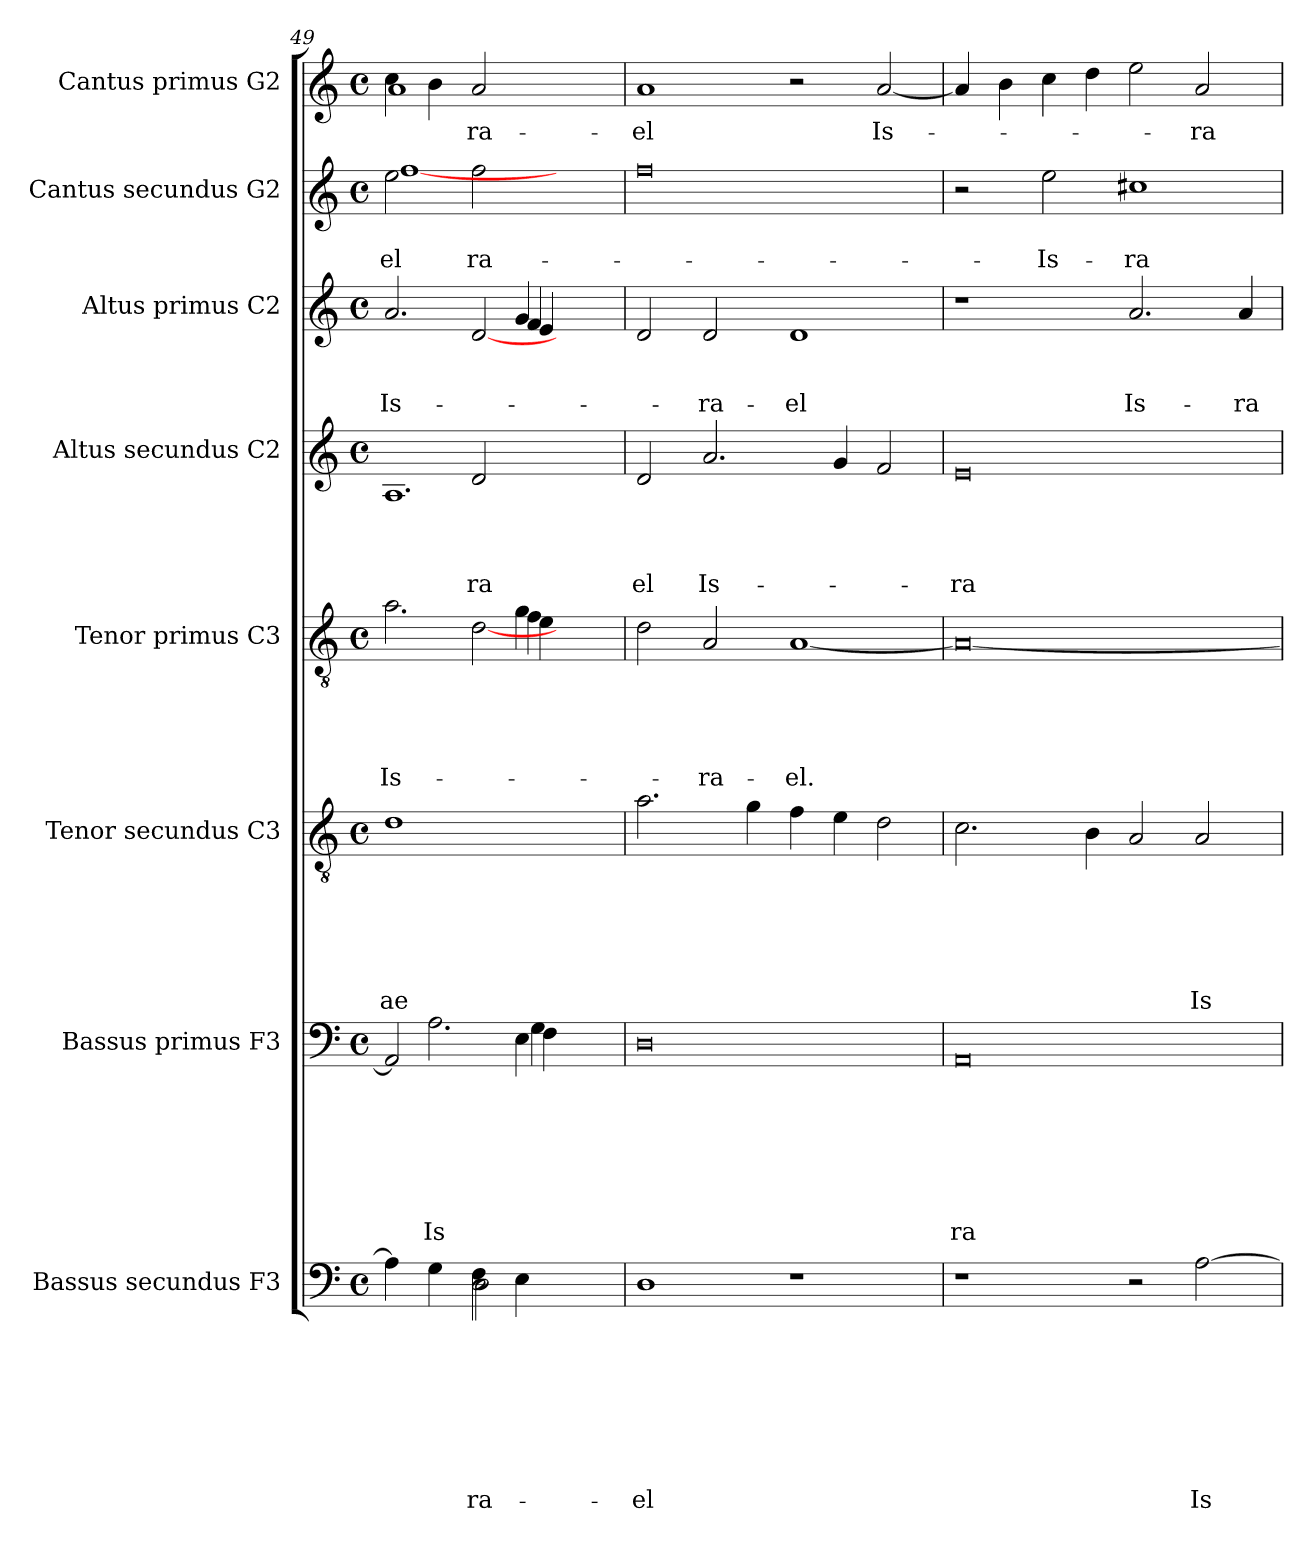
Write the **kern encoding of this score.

**kern	**text	**text	**text	**text	**text	**text	**text	**text	**kern	**text	**text	**text	**text	**text	**text	**text	**kern	**text	**text	**text	**text	**text	**text	**kern	**text	**text	**text	**text	**text	**kern	**text	**text	**text	**text	**kern	**text	**text	**text	**kern	**text	**text	**kern	**text
*part8	*part8	*part8	*part8	*part8	*part8	*part8	*part8	*part8	*part7	*part7	*part7	*part7	*part7	*part7	*part7	*part7	*part6	*part6	*part6	*part6	*part6	*part6	*part6	*part5	*part5	*part5	*part5	*part5	*part5	*part4	*part4	*part4	*part4	*part4	*part3	*part3	*part3	*part3	*part2	*part2	*part2	*part1	*part1
*staff8	*staff8	*staff8	*staff8	*staff8	*staff8	*staff8	*staff8	*staff8	*staff7	*staff7	*staff7	*staff7	*staff7	*staff7	*staff7	*staff7	*staff6	*staff6	*staff6	*staff6	*staff6	*staff6	*staff6	*staff5	*staff5	*staff5	*staff5	*staff5	*staff5	*staff4	*staff4	*staff4	*staff4	*staff4	*staff3	*staff3	*staff3	*staff3	*staff2	*staff2	*staff2	*staff1	*staff1
*I"Bassus secundus F3	*	*	*	*	*	*	*	*	*I"Bassus primus F3	*	*	*	*	*	*	*	*I"Tenor secundus C3	*	*	*	*	*	*	*I"Tenor primus C3	*	*	*	*	*	*I"Altus secundus C2	*	*	*	*	*I"Altus primus C2	*	*	*	*I"Cantus secundus G2	*	*	*I"Cantus primus G2	*
*clefF4	*	*	*	*	*	*	*	*	*clefF4	*	*	*	*	*	*	*	*clefGv2	*	*	*	*	*	*	*clefGv2	*	*	*	*	*	*clefG2	*	*	*	*	*clefG2	*	*	*	*clefG2	*	*	*clefG2	*
*k[]	*	*	*	*	*	*	*	*	*k[]	*	*	*	*	*	*	*	*k[]	*	*	*	*	*	*	*k[]	*	*	*	*	*	*k[]	*	*	*	*	*k[]	*	*	*	*k[]	*	*	*k[]	*
*C:	*	*	*	*	*	*	*	*	*C:	*	*	*	*	*	*	*	*C:	*	*	*	*	*	*	*C:	*	*	*	*	*	*C:	*	*	*	*	*C:	*	*	*	*C:	*	*	*C:	*
*M4/4	*	*	*	*	*	*	*	*	*M4/4	*	*	*	*	*	*	*	*M4/4	*	*	*	*	*	*	*M4/4	*	*	*	*	*	*M4/4	*	*	*	*	*M4/4	*	*	*	*M4/4	*	*	*M4/4	*
*met(c)	*	*	*	*	*	*	*	*	*met(c)	*	*	*	*	*	*	*	*met(c)	*	*	*	*	*	*	*met(c)	*	*	*	*	*	*met(c)	*	*	*	*	*met(c)	*	*	*	*met(c)	*	*	*met(c)	*
=49	=49	=49	=49	=49	=49	=49	=49	=49	=49	=49	=49	=49	=49	=49	=49	=49	=49	=49	=49	=49	=49	=49	=49	=49	=49	=49	=49	=49	=49	=49	=49	=49	=49	=49	=49	=49	=49	=49	=49	=49	=49	=49	=49
*^	*	*	*	*	*	*	*	*	*^	*	*	*	*	*	*	*	*	*	*	*	*	*	*	*	*	*	*	*	*	*	*	*	*	*	*	*	*	*	*	*	*	*	*
*	*^	*	*	*	*	*	*	*	*	*	*^	*	*	*	*	*	*	*	*	*	*	*	*	*	*	*	*	*	*	*	*	*	*	*	*	*	*	*	*	*	*	*	*	*	*
*	*	*	*	*	*	*	*	*	*	*	*	*	*^	*	*	*	*	*	*	*	*	*	*	*	*	*	*	*	*	*	*	*	*	*	*	*	*	*	*	*	*	*	*	*	*	*	*
!	!	!	!	!	!	!	!	!	!	!	!	!	!	!	!	!	!	!	!	!	!	!	!	!	!	!	!	!LO:LY:b:rj	!	!	!	!	!	!LO:LY:b	!	!	!	!	!	!	!	!	!LO:LY:b	!	!	!LO:LY:b	!	!
*	*	*	*	*	*	*	*	*	*	*	*	*	*	*	*	*	*	*	*	*	*	*	*	*	*	*	*	*	*^	*	*	*	*	*	*^	*	*	*	*	*^	*	*	*	*^	*	*	*^	*
*	*	*	*	*	*	*	*	*	*	*	*	*	*	*	*	*	*	*	*	*	*	*	*	*	*	*	*	*	*	*^	*	*	*	*	*	*	*	*	*	*	*	*	*^	*	*	*	*	*	*	*	*	*	*
*	*	*	*	*	*	*	*	*	*	*	*	*	*	*	*	*	*	*	*	*	*	*	*	*	*	*	*	*	*	*	*^	*	*	*	*	*	*	*	*	*	*	*	*	*	*^	*	*	*	*	*	*	*	*	*	*
4A\]	2ryy	2ryy	.	.	.	.	.	.	.	.	2AA/]	4ryy	2.ryy	2.ryy	.	.	.	.	.	.	.	1d	.	.	.	.	.	-ae	2.a\	2.ryy	2.ryy	2ryy	.	.	.	.	Is-	1.A	2ryy	.	.	.	.	2.a/	2.ryy	2.ryy	2ryy	.	.	Is-	2ee\	[>1ff	.	-el	4cc\	1a	.
!	!	!	!	!	!	!	!	!	!	!	!	!	!	!	!	!	!	!	!	!	!LO:LY:b	!	!	!	!	!	!	!	!	!	!	!	!	!	!	!	!	!	!	!	!	!	!	!	!	!	!	!	!	!	!	!	!	!	!	!	!
4G\	.	.	.	.	.	.	.	.	.	.	.	2.A\	.	.	.	.	.	.	.	.	Is-	.	.	.	.	.	.	.	.	.	.	.	.	.	.	.	.	.	.	.	.	.	.	.	.	.	.	.	.	.	.	.	.	.	4b\	.	.
!	!	!	!	!	!	!	!	!	!	!LO:LY:b	!	!	!	!	!	!	!	!	!	!	!	!	!	!	!	!	!	!	!	!	!	!	!	!	!	!	!	!	!	!	!	!	!LO:LY:b	!	!	!	!	!	!	!	!	!	!	!LO:LY:b	!	!	!LO:LY:b
4F\	2D\	2D\	.	.	.	.	.	.	.	-ra-	4ryy	.	.	.	.	.	.	.	.	.	.	.	.	.	.	.	.	.	.	.	.	[>2d\	.	.	.	.	.	.	2d/	.	.	.	-ra-	.	.	.	[<2d/	.	.	.	2ff\	.	.	-ra-	2a/	.	-ra-
4E\	.	.	.	.	.	.	.	.	.	.	4E\	.	4G\	4F\	.	.	.	.	.	.	.	.	.	.	.	.	.	.	4g\	4f\	4e\	.	.	.	.	.	.	.	.	.	.	.	.	4g/	4f/	4e/	.	.	.	.	.	.	.	.	.	.	.
2ryy	2ryy	2ryy	.	.	.	.	.	.	.	.	2ryy	2ryy	2ryy	2ryy	.	.	.	.	.	.	.	2ryy	.	.	.	.	.	.	2ryy	2ryy	2ryy	2ryy	.	.	.	.	.	.	2ryy	.	.	.	.	2ryy	2ryy	2ryy	2ryy	.	.	.	2ryy	2ryy	.	.	2ryy	2ryy	.
=50	=50	=50	=50	=50	=50	=50	=50	=50	=50	=50	=50	=50	=50	=50	=50	=50	=50	=50	=50	=50	=50	=50	=50	=50	=50	=50	=50	=50	=50	=50	=50	=50	=50	=50	=50	=50	=50	=50	=50	=50	=50	=50	=50	=50	=50	=50	=50	=50	=50	=50	=50	=50	=50	=50	=50	=50	=50
!	!	!	!	!	!	!	!	!	!	!LO:LY:b	!	!	!	!	!	!	!	!	!	!	!	!	!	!	!	!	!	!	!	!	!	!	!	!	!	!	!	!	!	!	!	!	!LO:LY:b	!	!	!	!	!	!	!	!	!	!	!	!	!	!LO:LY:b
*v	*v	*v	*	*	*	*	*	*	*	*	*	*	*	*	*	*	*	*	*	*	*	*	*	*	*	*	*	*	*v	*v	*v	*v	*	*	*	*	*	*v	*v	*	*	*	*	*v	*v	*v	*v	*	*	*	*v	*v	*	*	*v	*v	*
*	*	*	*	*	*	*	*	*	*v	*v	*v	*v	*	*	*	*	*	*	*	*	*	*	*	*	*	*	*	*	*	*	*	*	*	*	*	*	*	*	*	*	*	*	*	*	*	*
1D	.	.	.	.	.	.	.	-el	0D	.	.	.	.	.	.	.	2.a\	.	.	.	.	.	.	2d\	.	.	.	.	.	2d/	.	.	.	-el	2d/	.	.	.	0ff	.	.	1a	-el
!	!	!	!	!	!	!	!	!	!	!	!	!	!	!	!	!	!	!	!	!	!	!	!	!	!	!	!	!	!LO:LY:b	!	!	!	!	!LO:LY:b	!	!	!	!LO:LY:b	!	!	!	!	!
.	.	.	.	.	.	.	.	.	.	.	.	.	.	.	.	.	.	.	.	.	.	.	.	2A/	.	.	.	.	-ra-	2.a/	.	.	.	Is-	2d/	.	.	-ra-	.	.	.	.	.
.	.	.	.	.	.	.	.	.	.	.	.	.	.	.	.	.	4g\	.	.	.	.	.	.	.	.	.	.	.	.	.	.	.	.	.	.	.	.	.	.	.	.	.	.
!	!	!	!	!	!	!	!	!	!	!	!	!	!	!	!	!	!	!	!	!	!	!	!	!	!	!	!	!	!LO:LY:b	!	!	!	!	!	!	!	!	!LO:LY:b	!	!	!	!	!
1r	.	.	.	.	.	.	.	.	.	.	.	.	.	.	.	.	4f\	.	.	.	.	.	.	[<1A	.	.	.	.	-el.	.	.	.	.	.	1d	.	.	-el	.	.	.	2r	.
.	.	.	.	.	.	.	.	.	.	.	.	.	.	.	.	.	4e\	.	.	.	.	.	.	.	.	.	.	.	.	4g/	.	.	.	.	.	.	.	.	.	.	.	.	.
!	!	!	!	!	!	!	!	!	!	!	!	!	!	!	!	!	!	!	!	!	!	!	!	!	!	!	!	!	!	!	!	!	!	!	!	!	!	!	!	!	!	!	!LO:LY:b
.	.	.	.	.	.	.	.	.	.	.	.	.	.	.	.	.	2d\	.	.	.	.	.	.	.	.	.	.	.	.	2f/	.	.	.	.	.	.	.	.	.	.	.	[<2a/	Is-
=51	=51	=51	=51	=51	=51	=51	=51	=51	=51	=51	=51	=51	=51	=51	=51	=51	=51	=51	=51	=51	=51	=51	=51	=51	=51	=51	=51	=51	=51	=51	=51	=51	=51	=51	=51	=51	=51	=51	=51	=51	=51	=51	=51
!	!	!	!	!	!	!	!	!	!	!	!	!	!	!	!	!LO:LY:b	!	!	!	!	!	!	!	!	!	!	!	!	!	!	!	!	!	!LO:LY:b	!	!	!	!	!	!	!	!	!
1r	.	.	.	.	.	.	.	.	0AA	.	.	.	.	.	.	-ra-	2.c\	.	.	.	.	.	.	0A_	.	.	.	.	.	0e	.	.	.	-ra-	1r	.	.	.	2r	.	.	4a/]	.
.	.	.	.	.	.	.	.	.	.	.	.	.	.	.	.	.	.	.	.	.	.	.	.	.	.	.	.	.	.	.	.	.	.	.	.	.	.	.	.	.	.	4b\	.
!	!	!	!	!	!	!	!	!	!	!	!	!	!	!	!	!	!	!	!	!	!	!	!	!	!	!	!	!	!	!	!	!	!	!	!	!	!	!	!	!	!LO:LY:b	!	!
.	.	.	.	.	.	.	.	.	.	.	.	.	.	.	.	.	.	.	.	.	.	.	.	.	.	.	.	.	.	.	.	.	.	.	.	.	.	.	2ee\	.	Is-	4cc\	.
.	.	.	.	.	.	.	.	.	.	.	.	.	.	.	.	.	4B\	.	.	.	.	.	.	.	.	.	.	.	.	.	.	.	.	.	.	.	.	.	.	.	.	4dd\	.
!	!	!	!	!	!	!	!	!	!	!	!	!	!	!	!	!	!	!	!	!	!	!	!	!	!	!	!	!	!	!	!	!	!	!	!	!	!	!LO:LY:b	!	!	!LO:LY:b	!	!
2r	.	.	.	.	.	.	.	.	.	.	.	.	.	.	.	.	2A/	.	.	.	.	.	.	.	.	.	.	.	.	.	.	.	.	.	2.a/	.	.	Is-	1cc#X	.	-ra-	2ee\	.
!	!	!	!	!	!	!	!	!LO:LY:b	!	!	!	!	!	!	!	!	!	!	!	!	!	!	!LO:LY:b	!	!	!	!	!	!	!	!	!	!	!	!	!	!	!	!	!	!	!	!LO:LY:b
[>2A\	.	.	.	.	.	.	.	Is-	.	.	.	.	.	.	.	.	2A/	.	.	.	.	.	Is-	.	.	.	.	.	.	.	.	.	.	.	.	.	.	.	.	.	.	2a/	-ra-
!	!	!	!	!	!	!	!	!	!	!	!	!	!	!	!	!	!	!	!	!	!	!	!	!	!	!	!	!	!	!	!	!	!	!	!	!	!	!LO:LY:b	!	!	!	!	!
.	.	.	.	.	.	.	.	.	.	.	.	.	.	.	.	.	.	.	.	.	.	.	.	.	.	.	.	.	.	.	.	.	.	.	4a/	.	.	-ra-	.	.	.	.	.
=	=	=	=	=	=	=	=	=	=	=	=	=	=	=	=	=	=	=	=	=	=	=	=	=	=	=	=	=	=	=	=	=	=	=	=	=	=	=	=	=	=	=	=
*-	*-	*-	*-	*-	*-	*-	*-	*-	*-	*-	*-	*-	*-	*-	*-	*-	*-	*-	*-	*-	*-	*-	*-	*-	*-	*-	*-	*-	*-	*-	*-	*-	*-	*-	*-	*-	*-	*-	*-	*-	*-	*-	*-
